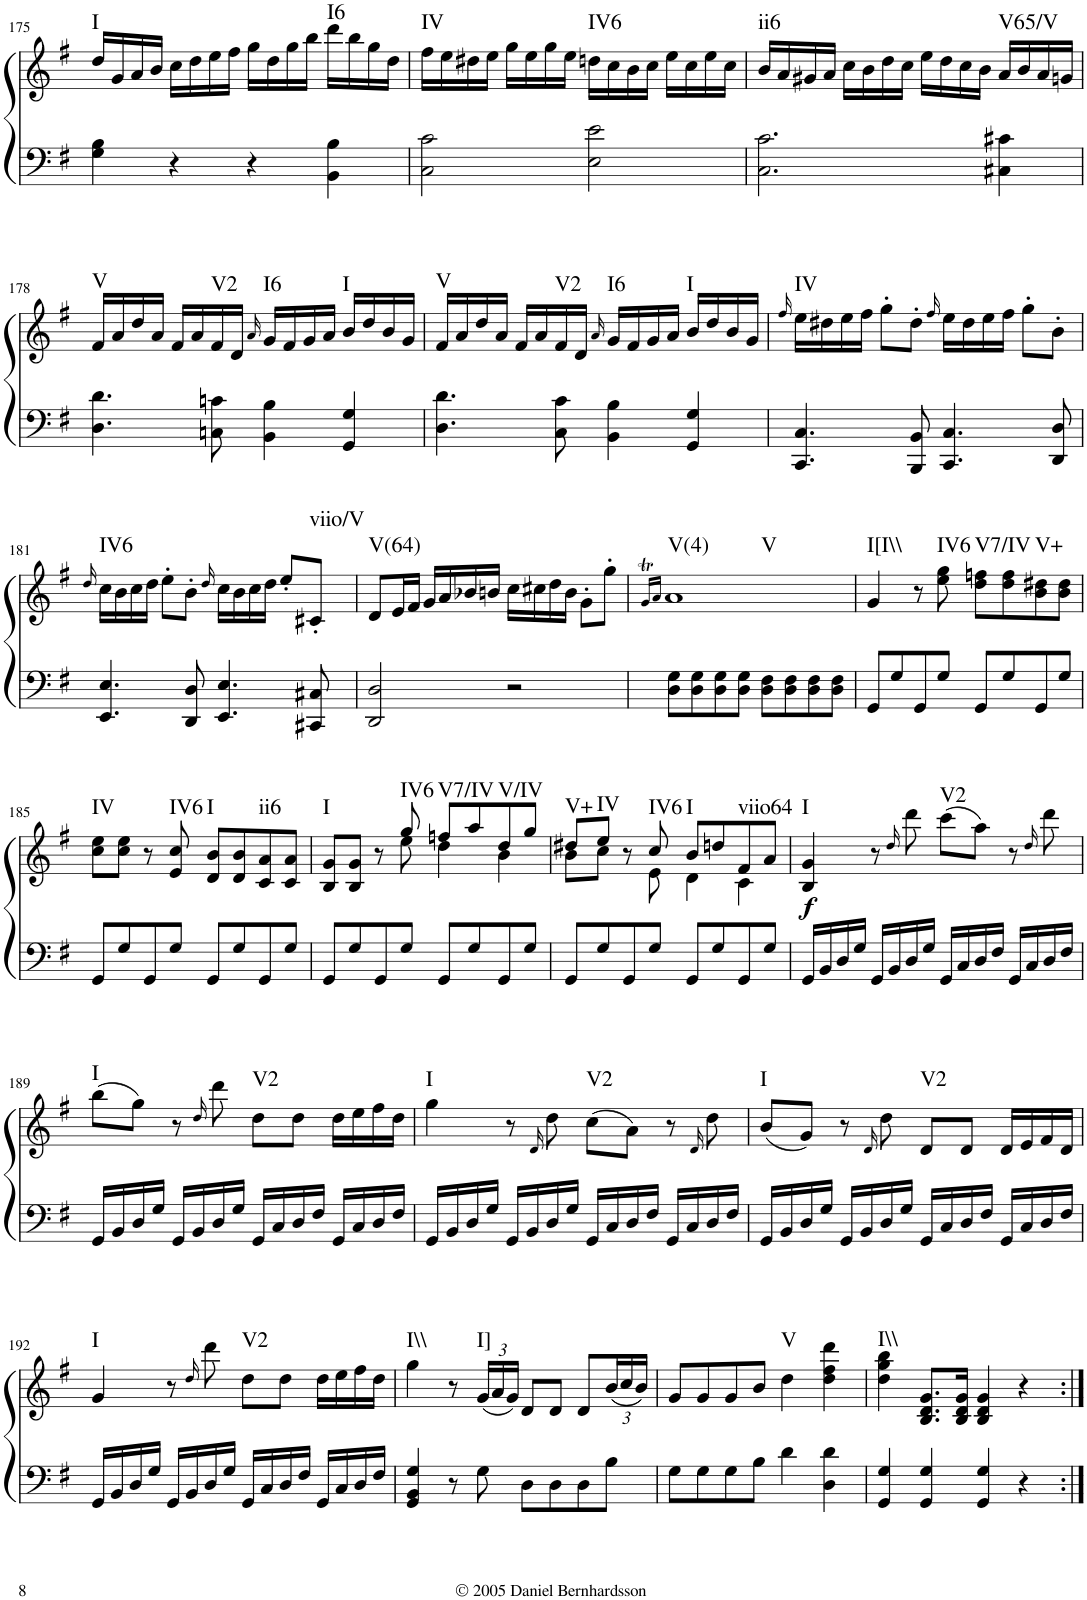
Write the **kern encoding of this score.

**kern	**kern	**dynam	**harte
*part1	*part1	*part1	*part1
*staff2	*staff1	*staff1/2	*
*I"Piano	*	*	*
*I'Pno.	*	*	*
!!LO:PB:g=z
*clefF4	*clefG2	*	*
*k[f#]	*k[f#]	*	*
*G:	*G:	*	*
*M4/4	*M4/4	*	*
*met(c)	*met(c)	*	*
=175	=175	=175	=175
!	!	!	!LO:H:kt=I
4G\ 4B\	16dd/LL	.	N
.	16g/	.	.
.	16a/	.	.
.	16b/JJ	.	.
4r	16cc\LL	.	.
.	16dd\	.	.
.	16ee\	.	.
.	16ff#\JJ	.	.
4r	16gg\LL	.	.
.	16dd\	.	.
.	16gg\	.	.
.	16bb\JJ	.	.
!	!	!	!LO:H:kt=I6
4BB\ 4B\	16ddd\LL	.	N
.	16bb\	.	.
.	16gg\	.	.
.	16dd\JJ	.	.
=176	=176	=176	=176
!	!	!	!LO:H:kt=IV
2C\ 2c\	16ff#\LL	.	N
.	16ee\	.	.
.	16dd#X\	.	.
.	16ee\JJ	.	.
.	16gg\LL	.	.
.	16ee\	.	.
.	16gg\	.	.
.	16ee\JJ	.	.
!	!	!	!LO:H:kt=IV6
2E\ 2e\	16ddn\LL	.	N
.	16cc\	.	.
.	16b\	.	.
.	16cc\JJ	.	.
.	16ee\LL	.	.
.	16cc\	.	.
.	16ee\	.	.
.	16cc\JJ	.	.
=177	=177	=177	=177
!	!	!	!LO:H:kt=ii6
2.C\ 2.c\	16b/LL	.	N
.	16a/	.	.
.	16g#X/	.	.
.	16a/JJ	.	.
.	16cc\LL	.	.
.	16b\	.	.
.	16dd\	.	.
.	16cc\JJ	.	.
.	16ee\LL	.	.
.	16dd\	.	.
.	16cc\	.	.
.	16b\JJ	.	.
!	!	!	!LO:H:kt=V65/V
4C#X\ 4c#X\	16a/LL	.	N
.	16b/	.	.
.	16a/	.	.
.	16gn/JJ	.	.
!!LO:LB:g=z
=178	=178	=178	=178
!	!	!	!LO:H:kt=V
4.D\ 4.d\	16f#/LL	.	N
.	16a/	.	.
.	16dd/	.	.
.	16a/JJ	.	.
.	16f#/LL	.	.
.	16a/	.	.
!	!	!	!LO:H:kt=V2
8Cn\ 8cn\	16f#/	.	N
.	16d/JJ	.	.
.	16qa/	.	.
!	!	!	!LO:H:kt=I6
4BB\ 4B\	16g/LL	.	N
.	16f#/	.	.
.	16g/	.	.
.	16a/JJ	.	.
!	!	!	!LO:H:kt=I
4GG/ 4G/	16b/LL	.	N
.	16dd/	.	.
.	16b/	.	.
.	16g/JJ	.	.
=179	=179	=179	=179
!	!	!	!LO:H:kt=V
4.D\ 4.d\	16f#/LL	.	N
.	16a/	.	.
.	16dd/	.	.
.	16a/JJ	.	.
.	16f#/LL	.	.
.	16a/	.	.
!	!	!	!LO:H:kt=V2
8C\ 8c\	16f#/	.	N
.	16d/JJ	.	.
.	16qa/	.	.
!	!	!	!LO:H:kt=I6
4BB\ 4B\	16g/LL	.	N
.	16f#/	.	.
.	16g/	.	.
.	16a/JJ	.	.
!	!	!	!LO:H:kt=I
4GG/ 4G/	16b/LL	.	N
.	16dd/	.	.
.	16b/	.	.
.	16g/JJ	.	.
=180	=180	=180	=180
.	16qff#/	.	.
!	!	!	!LO:H:kt=IV
4.CC/ 4.C/	16ee\LL	.	N
.	16dd#X\	.	.
.	16ee\	.	.
.	16ff#\JJ	.	.
.	8gg'\L	.	.
8BBB/ 8BB/	8dd#'\J	.	.
.	16qff#/	.	.
4.CC/ 4.C/	16ee\LL	.	.
.	16dd#\	.	.
.	16ee\	.	.
.	16ff#\JJ	.	.
.	8gg'\L	.	.
8DD/ 8D/	8b'\J	.	.
!!LO:LB:g=z
=181	=181	=181	=181
.	16qdd/	.	.
!	!	!	!LO:H:kt=IV6
4.EE/ 4.E/	16cc\LL	.	N
.	16b\	.	.
.	16cc\	.	.
.	16dd\JJ	.	.
.	8ee'\L	.	.
8DD/ 8D/	8b'\J	.	.
.	16qdd/	.	.
4.EE/ 4.E/	16cc\LL	.	.
.	16b\	.	.
.	16cc\	.	.
.	16dd\JJ	.	.
.	8ee'/L	.	.
!	!	!	!LO:H:kt=viio/V
8CC#X/ 8C#X/	8c#X'/J	.	N
=182	=182	=182	=182
!	!	!	!LO:H:kt=V(64)
2DD/ 2D/	8d/L	.	N
.	16e/L	.	.
.	16f#/JJ	.	.
.	16g/LL	.	.
.	16a/	.	.
.	16b-X/	.	.
.	16bn/JJ	.	.
2r	16cc\LL	.	.
.	16cc#X\	.	.
.	16dd\	.	.
.	16b\JJ	.	.
.	8g'\L	.	.
.	8gg'\J	.	.
=183	=183	=183	=183
.	16qg>/LL	.	.
.	16qa/JJ	.	.
!	!	!	!LO:H:n=1:kt=V(4)
!	!	!	!LO:H:n=2:kt=V
8D\ 8G\L	1a	.	N N
8D\ 8G\	.	.	.
8D\ 8G\	.	.	.
8D\ 8G\J	.	.	.
8D\ 8F#\L	.	.	.
8D\ 8F#\	.	.	.
8D\ 8F#\	.	.	.
8D\ 8F#\J	.	.	.
=184	=184	=184	=184
!	!	!	!LO:H:kt=I[I\\
8GG/L	4g/	.	N
8G/	.	.	.
8GG/	8r	.	.
!	!	!	!LO:H:kt=IV6
8G/J	8ee\ 8gg\	.	N
!	!	!	!LO:H:kt=V7/IV
8GG/L	8dd\ 8ffn\L	.	N
8G/	8dd\ 8ff\	.	.
!	!	!	!LO:H:kt=V+
8GG/	8b\ 8dd#X\	.	N
8G/J	8b\ 8dd#\J	.	.
!!LO:LB:g=z
=185	=185	=185	=185
!	!	!	!LO:H:kt=IV
8GG/L	8cc\ 8ee\L	.	N
8G/	8cc\ 8ee\J	.	.
8GG/	8r	.	.
!	!	!	!LO:H:kt=IV6
8G/J	8e/ 8cc/	.	N
!	!	!	!LO:H:kt=I
8GG/L	8d/ 8b/L	.	N
8G/	8d/ 8b/	.	.
!	!	!	!LO:H:kt=ii6
8GG/	8c/ 8a/	.	N
8G/J	8c/ 8a/J	.	.
=186	=186	=186	=186
*	*^	*	*
!	!	!	!	!LO:H:kt=I
8GG/L	8B/ 8g/L	4ryy	.	N
8G/	8B/ 8g/J	.	.	.
8GG/	8r	8ryy	.	.
!	!	!	!	!LO:H:kt=IV6
8G/J	8gg/	8ee\	.	N
!	!	!	!	!LO:H:kt=V7/IV
8GG/L	8ffn/L	4dd\	.	N
8G/	8aa/	.	.	.
!	!	!	!	!LO:H:kt=V/IV
8GG/	8dd/	4b\	.	N
8G/J	8gg/J	.	.	.
=187	=187	=187	=187	=187
!	!	!	!	!LO:H:kt=V+
8GG/L	8dd#X/L	8b\L	.	N
!	!	!	!	!LO:H:kt=IV
8G/	8ee/J	8cc\J	.	N
8GG/	8r	8ryy	.	.
!	!	!	!	!LO:H:kt=IV6
8G/J	8cc/	8e\	.	N
!	!	!	!	!LO:H:kt=I
8GG/L	8b/L	4d\	.	N
8G/	8ddn/	.	.	.
!	!	!	!	!LO:H:kt=viio64
8GG/	8f#/	4c\	.	N
8G/J	8a/J	.	.	.
*	*v	*v	*	*
=188	=188	=188	=188
!	!	!LO:DY:b	!LO:H:kt=I
16GG/LL	4B/ 4g/	f	N
16BB/	.	.	.
16D/	.	.	.
16G/JJ	.	.	.
16GG/LL	8r	.	.
16BB/	.	.	.
.	16qdd/	.	.
16D/	8ddd\	.	.
16G/JJ	.	.	.
!	!	!	!LO:H:kt=V2
16GG/LL	(8ccc\L	.	N
16C/	.	.	.
16D/	8aa\J)	.	.
16F#/JJ	.	.	.
16GG/LL	8r	.	.
16C/	.	.	.
.	16qdd/	.	.
16D/	8ddd\	.	.
16F#/JJ	.	.	.
!!LO:LB:g=z
=189	=189	=189	=189
!	!	!	!LO:H:kt=I
16GG/LL	(8bb\L	.	N
16BB/	.	.	.
16D/	8gg\J)	.	.
16G/JJ	.	.	.
16GG/LL	8r	.	.
16BB/	.	.	.
.	16qdd/	.	.
16D/	8ddd\	.	.
16G/JJ	.	.	.
!	!	!	!LO:H:kt=V2
16GG/LL	8dd\L	.	N
16C/	.	.	.
16D/	8dd\J	.	.
16F#/JJ	.	.	.
16GG/LL	16dd\LL	.	.
16C/	16ee\	.	.
16D/	16ff#\	.	.
16F#/JJ	16dd\JJ	.	.
=190	=190	=190	=190
!	!	!	!LO:H:kt=I
16GG/LL	4gg\	.	N
16BB/	.	.	.
16D/	.	.	.
16G/JJ	.	.	.
16GG/LL	8r	.	.
16BB/	.	.	.
.	16qd/	.	.
16D/	8dd\	.	.
16G/JJ	.	.	.
!	!	!	!LO:H:kt=V2
16GG/LL	(8cc\L	.	N
16C/	.	.	.
16D/	8a\J)	.	.
16F#/JJ	.	.	.
16GG/LL	8r	.	.
16C/	.	.	.
.	16qd/	.	.
16D/	8dd\	.	.
16F#/JJ	.	.	.
=191	=191	=191	=191
!	!	!	!LO:H:kt=I
16GG/LL	(8b/L	.	N
16BB/	.	.	.
16D/	8g/J)	.	.
16G/JJ	.	.	.
16GG/LL	8r	.	.
16BB/	.	.	.
.	16qd/	.	.
16D/	8dd\	.	.
16G/JJ	.	.	.
!	!	!	!LO:H:kt=V2
16GG/LL	8d/L	.	N
16C/	.	.	.
16D/	8d/J	.	.
16F#/JJ	.	.	.
16GG/LL	16d/LL	.	.
16C/	16e/	.	.
16D/	16f#/	.	.
16F#/JJ	16d/JJ	.	.
!!LO:LB:g=z
=192	=192	=192	=192
!	!	!	!LO:H:kt=I
16GG/LL	4g/	.	N
16BB/	.	.	.
16D/	.	.	.
16G/JJ	.	.	.
16GG/LL	8r	.	.
16BB/	.	.	.
.	16qdd/	.	.
16D/	8ddd\	.	.
16G/JJ	.	.	.
!	!	!	!LO:H:kt=V2
16GG/LL	8dd\L	.	N
16C/	.	.	.
16D/	8dd\J	.	.
16F#/JJ	.	.	.
16GG/LL	16dd\LL	.	.
16C/	16ee\	.	.
16D/	16ff#\	.	.
16F#/JJ	16dd\JJ	.	.
=193	=193	=193	=193
!	!	!	!LO:H:kt=I\\
4GG/ 4BB/ 4G/	4gg\	.	N
8r	8r	.	.
*	*Xbrackettup	*	*
!	!	!	!LO:H:kt=I]
8G\	(24g/LL	.	N
.	24a/	.	.
.	24g/JJ)	.	.
8D\L	8d/L	.	.
8D\	8d/J	.	.
8D\	8d/L	.	.
8B\J	(24b/L	.	.
.	24cc/	.	.
.	24b/JJ)	.	.
=194	=194	=194	=194
8G\L	8g/L	.	.
8G\	8g/	.	.
8G\	8g/	.	.
8B\J	8b/J	.	.
!	!	!	!LO:H:kt=V
4d\	4dd\	.	N
4D\ 4d\	4dd\ 4ff#\ 4ddd\	.	.
=195	=195	=195	=195
!	!	!	!LO:H:kt=I\\
4GG/ 4G/	4dd\ 4gg\ 4bb\	.	N
4GG/ 4G/	8.B/ 8.d/ 8.g/L	.	.
.	16B/ 16d/ 16g/Jk	.	.
4GG/ 4G/	4B/ 4d/ 4g/	.	.
4r	4r	.	.
=:|!	=:|!	=:|!	=:|!
*-	*-	*-	*-
